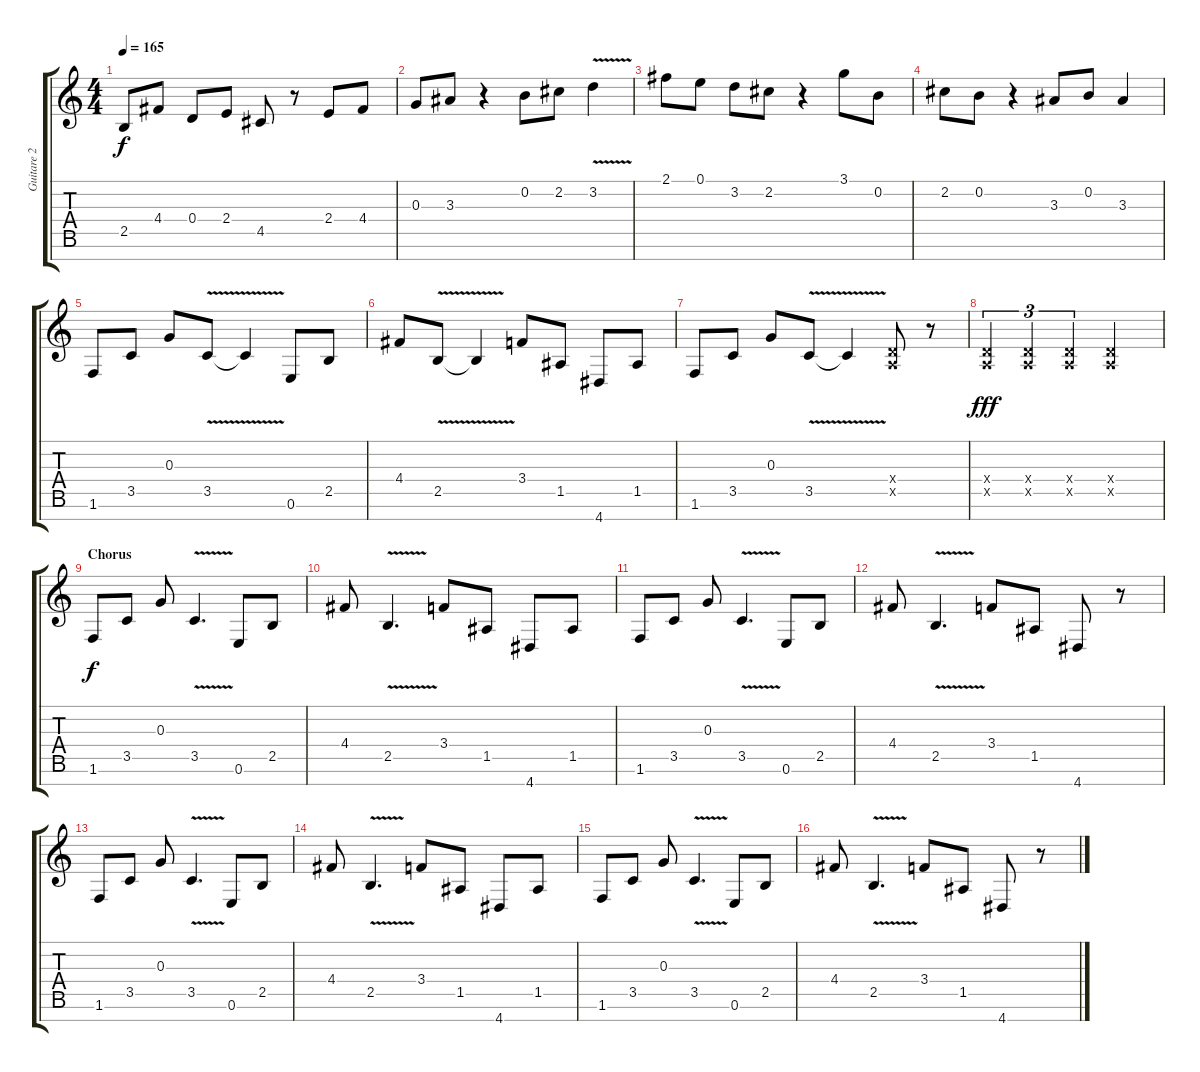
\track ("Guitare 2" "Guitare 2") {instrument distortionguitar}
\staff {score tabs}
\tuning (E4 B3 G3 D3 A2 E2 B1) {hide}
\ts (4 4)
\tempo 165
\clef g2
\ks c
2.5.8{dy f} 4.4.8 0.4.8 2.4.8 4.5.8 r.8 2.4.8 4.4.8 |
0.3.8 3.3.8 r.4 0.2.8 2.2.8 3.2{v}.4 |
2.1.8 0.1.8 3.2.8 2.2.8 r.4 3.1.8 0.2.8 |
2.2.8 0.2.8 r.4 3.3.8 0.2.8 3.3.4 |
1.6.8 3.5.8 0.3.8 3.5{v}.8 3.5{v t}.4 0.6.8 2.5.8 |
4.4.8 2.5{v}.8 2.5{v t}.4 3.4.8 1.5.8 4.7.8 1.5.8 |
1.6.8 3.5.8 0.3.8 3.5{v}.8 3.5{v t}.4 (0.4{x} 0.5{x}).8 r.8 |
(0.4{x} 0.5{x}).4{tu (3 2) dy fff} (0.4{x} 0.5{x}).4{tu (3 2)} (0.4{x} 0.5{x}).4{tu (3 2)} (0.4{x} 0.5{x}).2 |
\section ("" "Chorus")
1.6.8{dy f} 3.5.8 0.3.8 3.5{v}.4{d} 0.6.8 2.5.8 |
4.4.8 2.5{v}.4{d} 3.4.8 1.5.8 4.7.8 1.5.8 |
1.6.8 3.5.8 0.3.8 3.5{v}.4{d} 0.6.8 2.5.8 |
4.4.8 2.5{v}.4{d} 3.4.8 1.5.8 4.7.8 r.8 |
1.6.8 3.5.8 0.3.8 3.5{v}.4{d} 0.6.8 2.5.8 |
4.4.8 2.5{v}.4{d} 3.4.8 1.5.8 4.7.8 1.5.8 |
1.6.8 3.5.8 0.3.8 3.5{v}.4{d} 0.6.8 2.5.8 |
4.4.8 2.5{v}.4{d} 3.4.8 1.5.8 4.7.8 r.8
